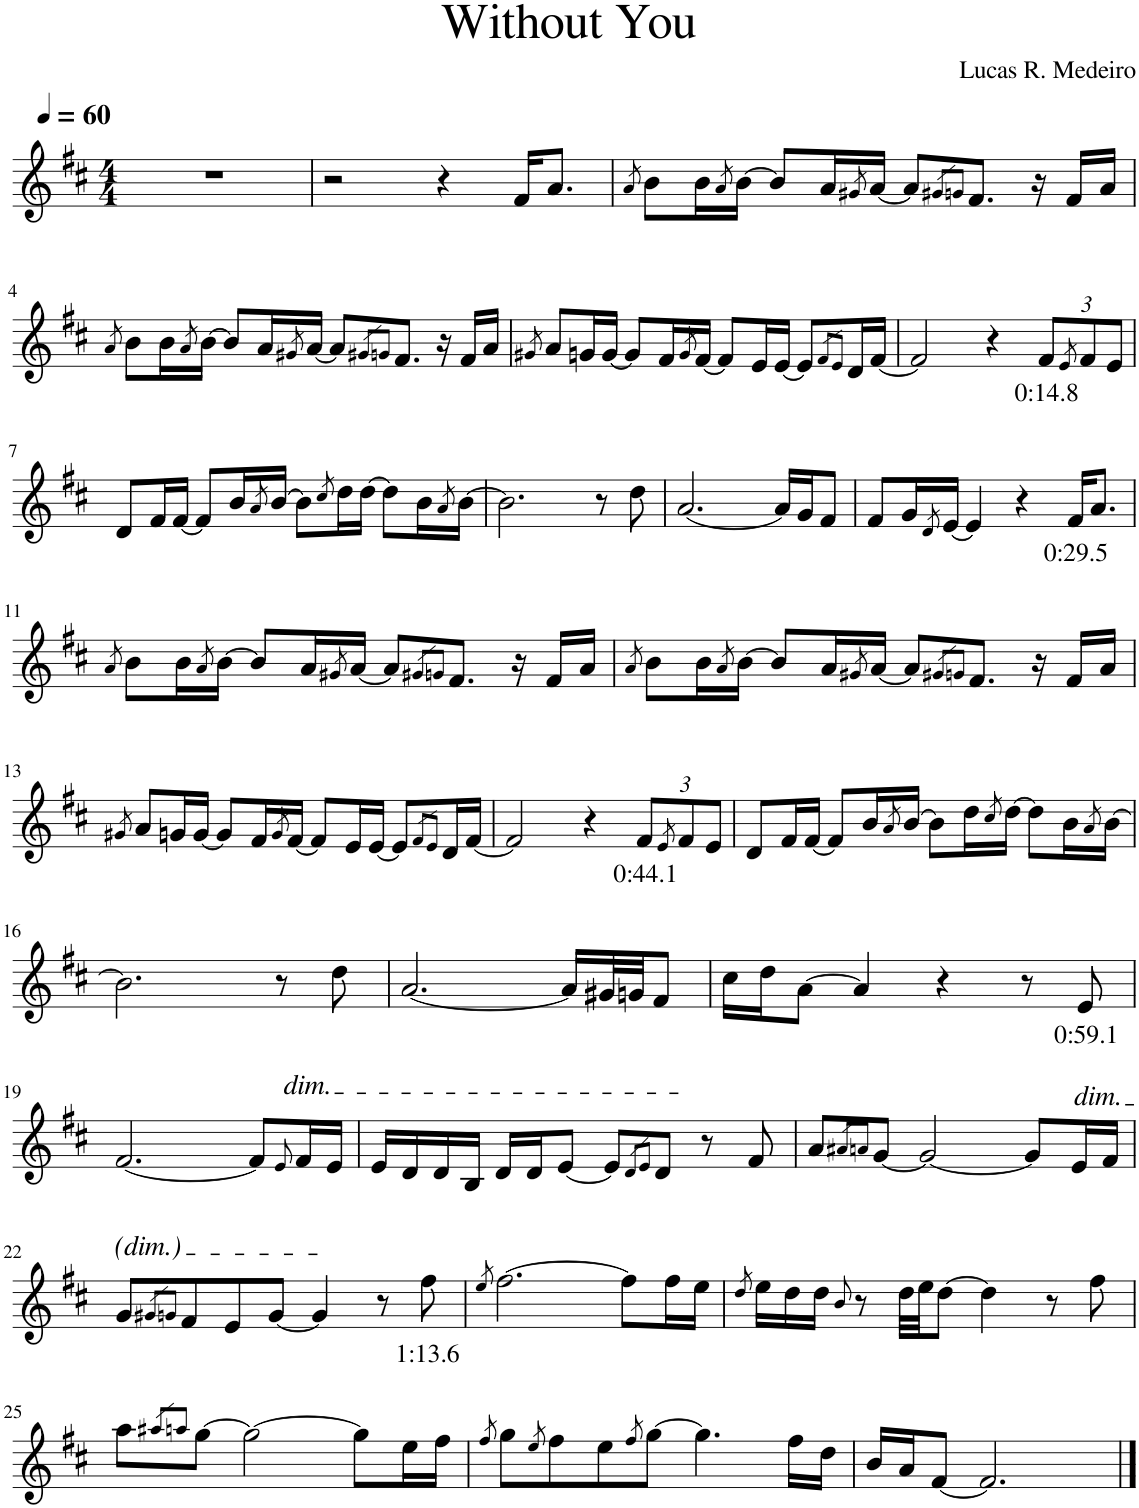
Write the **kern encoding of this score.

**kern	**text
*part1	*part1
*staff1	*staff1
*I"Piano	*
*I'Pno.	*
*clefG2	*
*k[f#c#]	*
*M4/4	*
*MM60	*
=1	=1
1r	.
=2	=2
2r	.
4r	.
16f#/KL	.
8.a/J	.
=3	=3
8qa/	.
8b\L	.
16b\L	.
8qa/	.
[16b\JJ	.
8b/L]	.
16a/L	.
8qg#X/	.
[16a/JJ	.
8a/L]	.
8qg#X/L	.
8qgn/J	.
8.f#/J	.
16r	.
16f#/LL	.
16a/JJ	.
!!LO:LB:g=z
=4	=4
8qa/	.
8b\L	.
16b\L	.
8qa/	.
[16b\JJ	.
8b/L]	.
16a/L	.
8qg#X/	.
[16a/JJ	.
8a/L]	.
8qg#X/L	.
8qgn/J	.
8.f#/J	.
16r	.
16f#/LL	.
16a/JJ	.
=5	=5
8qg#X/	.
8a/L	.
16gn/L	.
[16g/JJ	.
8g/L]	.
16f#/L	.
8qg/	.
[16f#/JJ	.
8f#/L]	.
16e/L	.
[16e/JJ	.
8e/L]	.
8qf#/L	.
8qe/J	.
16d/L	.
[16f#/JJ	.
=6	=6
2f#/]	.
4r	.
*Xbrackettup	*
!	!LO:LY:b
12f#/L	0:14.8
8qe/	.
12f#/	.
12e/J	.
!!LO:LB:g=z
=7	=7
8d/L	.
16f#/L	.
[16f#/JJ	.
8f#/L]	.
16b/L	.
8qa/	.
[16b/JJ	.
8b\L]	.
8qcc#/	.
16dd\L	.
[16dd\JJ	.
8dd\L]	.
16b\L	.
8qa/	.
[16b\JJ	.
=8	=8
2.b\]	.
8r	.
8dd\	.
=9	=9
[2.a/	.
16a/LL]	.
16g/J	.
8f#/J	.
=10	=10
8f#/L	.
16g/L	.
8qd/	.
[16e/JJ	.
4e/]	.
4r	.
!	!LO:LY:b
16f#/KL	0:29.5
8.a/J	.
!!LO:LB:g=z
=11	=11
8qa/	.
8b\L	.
16b\L	.
8qa/	.
[16b\JJ	.
8b/L]	.
16a/L	.
8qg#X/	.
[16a/JJ	.
8a/L]	.
8qg#X/L	.
8qgn/J	.
8.f#/J	.
16r	.
16f#/LL	.
16a/JJ	.
=12	=12
8qa/	.
8b\L	.
16b\L	.
8qa/	.
[16b\JJ	.
8b/L]	.
16a/L	.
8qg#X/	.
[16a/JJ	.
8a/L]	.
8qg#X/L	.
8qgn/J	.
8.f#/J	.
16r	.
16f#/LL	.
16a/JJ	.
!!LO:LB:g=z
=13	=13
8qg#X/	.
8a/L	.
16gn/L	.
[16g/JJ	.
8g/L]	.
16f#/L	.
8qg/	.
[16f#/JJ	.
8f#/L]	.
16e/L	.
[16e/JJ	.
8e/L]	.
8qf#/L	.
8qe/J	.
16d/L	.
[16f#/JJ	.
=14	=14
2f#/]	.
4r	.
!	!LO:LY:b
12f#/L	0:44.1
8qe/	.
12f#/	.
12e/J	.
=15	=15
8d/L	.
16f#/L	.
[16f#/JJ	.
8f#/L]	.
16b/L	.
8qa/	.
[16b/JJ	.
8b\L]	.
16dd\L	.
8qcc#/	.
[16dd\JJ	.
8dd\L]	.
16b\L	.
8qa/	.
[16b\JJ	.
!!LO:LB:g=z
=16	=16
2.b\]	.
8r	.
8dd\	.
=17	=17
[2.a/	.
16a/LL]	.
32g#X/L	.
32gn/JJ	.
8f#/J	.
=18	=18
16cc#\LL	.
16dd\J	.
[8a\J	.
4a/]	.
4r	.
8r	.
!	!LO:LY:b
8e/	0:59.1
!!LO:LB:g=z
=19	=19
[2.f#/	.
8f#/L]	.
8qe/	.
!LO:TX:a:i:t=dim.	!
16f#/L	.
16e/JJ	.
=20	=20
16e/LL	.
16d/	.
16d/	.
16B/JJ	.
16d/LL	.
16d/J	.
[8e/J	.
8e/L]	.
8qd/L	.
8qe/J	.
8d/J	.
8r	.
8f#/	.
=21	=21
8a/L	.
8qa#X/L	.
8qan/J	.
[8g/J	.
2g/_	.
8g/L]	.
!LO:TX:a:i:t=dim.	!
16e/L	.
16f#/JJ	.
!!LO:LB:g=z
=22	=22
8g/L	.
8qg#X/L	.
8qgn/J	.
8f#/	.
8e/	.
[8g/J	.
4g/]	.
8r	.
!	!LO:LY:b
8ff#\	1:13.6
=23	=23
8qee/	.
[2.ff#\	.
8ff#\L]	.
16ff#\L	.
16ee\JJ	.
=24	=24
8qdd/	.
16ee\LL	.
16dd\	.
16dd\JJ	.
8qb/	.
8r	.
32dd\LLL	.
32ee\JJ	.
[8dd\J	.
4dd\]	.
8r	.
8ff#\	.
!!LO:LB:g=z
=25	=25
8aa\L	.
8qaa#X/L	.
8qaan/J	.
[8gg\J	.
2gg\_	.
8gg\L]	.
16ee\L	.
16ff#\JJ	.
=26	=26
8qff#/	.
8gg\L	.
8qee/	.
8ff#\	.
8ee\	.
8qff#/	.
[8gg\J	.
4.gg\]	.
16ff#\LL	.
16dd\JJ	.
=27	=27
16b/LL	.
16a/J	.
[8f#/J	.
2.f#/]	.
==	==
*-	*-
